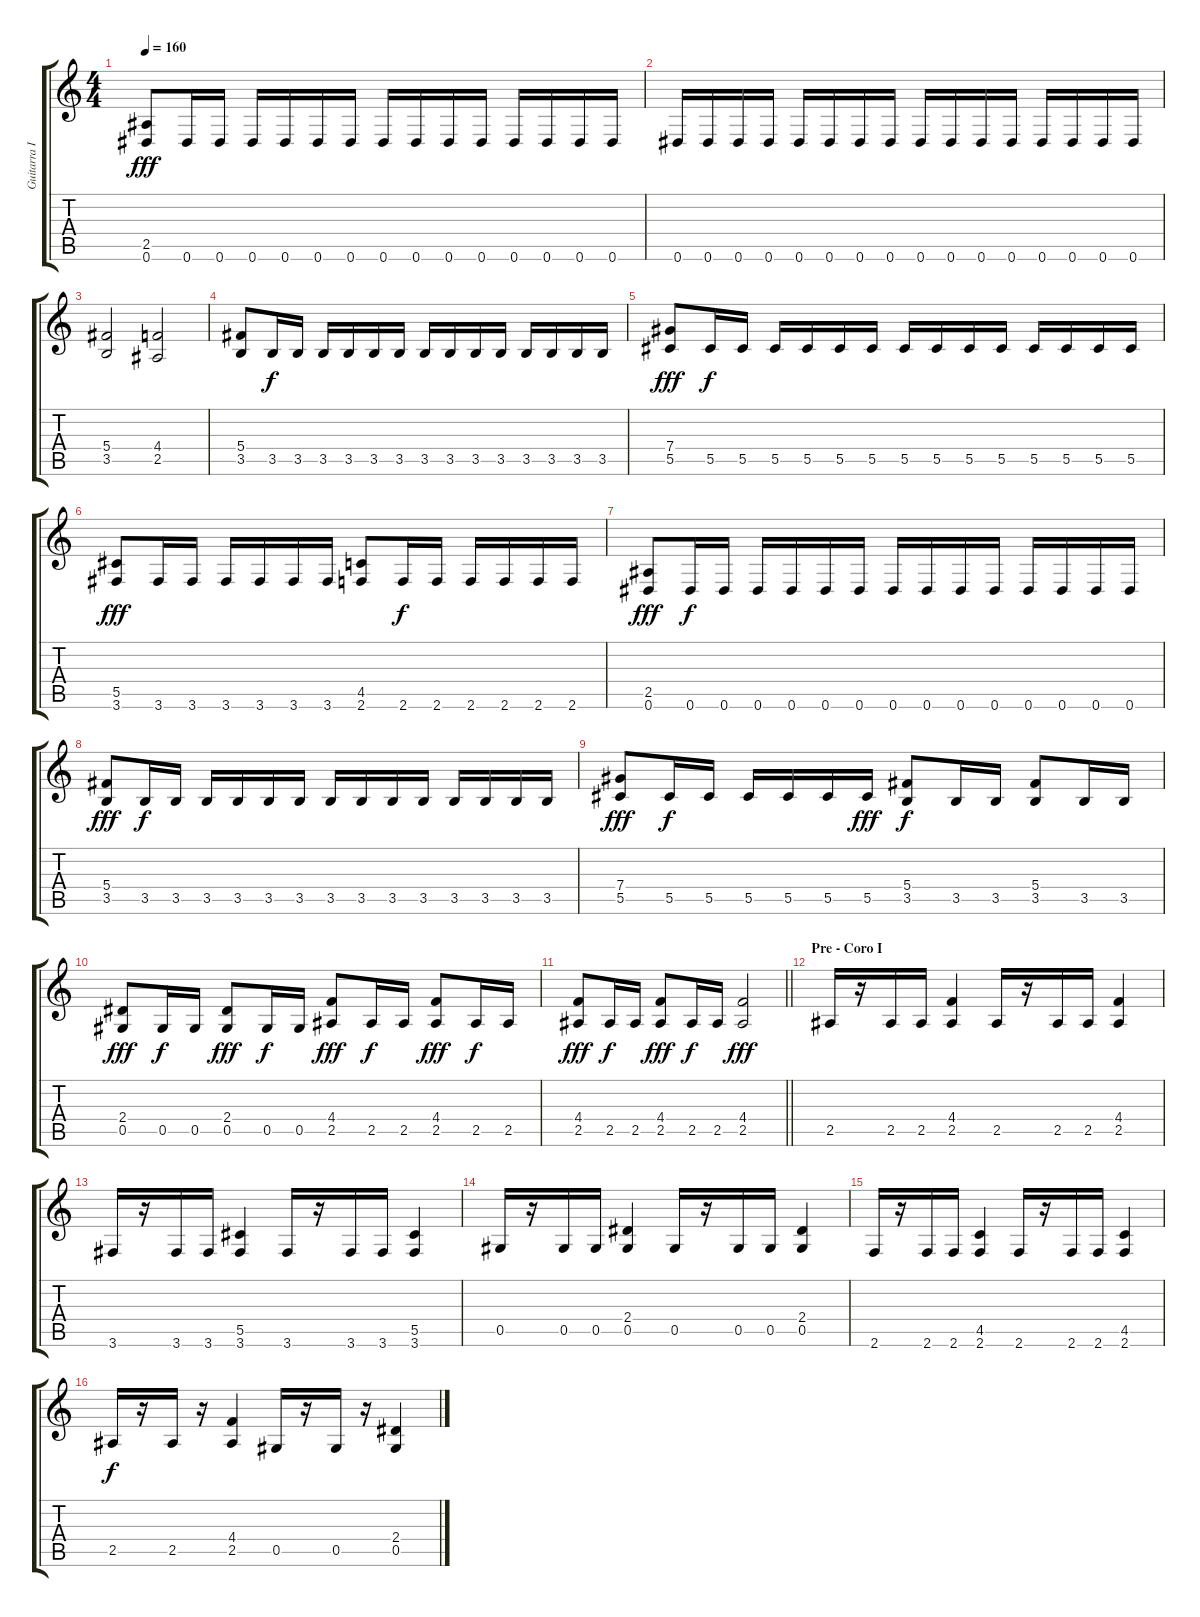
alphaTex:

\track ("Guitarra I" "Guitarra I") {instrument distortionguitar}
\staff {score tabs}
\tuning (Eb4 Bb3 Gb3 Db3 Ab2 Eb2) {hide}
\ts (4 4)
\tempo 160
\clef g2
\ks c
(2.5 0.6).8{dy fff} 0.6.16 0.6.16 0.6.16 0.6.16 0.6.16 0.6.16 0.6.16 0.6.16 0.6.16 0.6.16 0.6.16 0.6.16 0.6.16 0.6.16 |
0.6.16 0.6.16 0.6.16 0.6.16 0.6.16 0.6.16 0.6.16 0.6.16 0.6.16 0.6.16 0.6.16 0.6.16 0.6.16 0.6.16 0.6.16 0.6.16 |
(5.4 3.5).2 (4.4 2.5).2 |
(5.4 3.5).8 3.5.16{dy f} 3.5.16 3.5.16 3.5.16 3.5.16 3.5.16 3.5.16 3.5.16 3.5.16 3.5.16 3.5.16 3.5.16 3.5.16 3.5.16 |
(7.4 5.5).8{dy fff} 5.5.16{dy f} 5.5.16 5.5.16 5.5.16 5.5.16 5.5.16 5.5.16 5.5.16 5.5.16 5.5.16 5.5.16 5.5.16 5.5.16 5.5.16 |
(5.5 3.6).8{dy fff} 3.6.16 3.6.16 3.6.16 3.6.16 3.6.16 3.6.16 (4.5 2.6).8 2.6.16{dy f} 2.6.16 2.6.16 2.6.16 2.6.16 2.6.16 |
(2.5 0.6).8{dy fff} 0.6.16{dy f} 0.6.16 0.6.16 0.6.16 0.6.16 0.6.16 0.6.16 0.6.16 0.6.16 0.6.16 0.6.16 0.6.16 0.6.16 0.6.16 |
(5.4 3.5).8{dy fff} 3.5.16{dy f} 3.5.16 3.5.16 3.5.16 3.5.16 3.5.16 3.5.16 3.5.16 3.5.16 3.5.16 3.5.16 3.5.16 3.5.16 3.5.16 |
(7.4 5.5).8{dy fff} 5.5.16{dy f} 5.5.16 5.5.16 5.5.16 5.5.16 5.5.16{dy fff} (5.4 3.5).8{dy f} 3.5.16 3.5.16 (5.4 3.5).8 3.5.16 3.5.16 |
(2.4 0.5).8{dy fff} 0.5.16{dy f} 0.5.16 (2.4 0.5).8{dy fff} 0.5.16{dy f} 0.5.16 (4.4 2.5).8{dy fff} 2.5.16{dy f} 2.5.16 (4.4 2.5).8{dy fff} 2.5.16{dy f} 2.5.16 |
\barLineRight lightlight
(4.4 2.5).8{dy fff} 2.5.16{dy f} 2.5.16 (4.4 2.5).8{dy fff} 2.5.16{dy f} 2.5.16 (4.4 2.5).2{dy fff} |
\section ("" "Pre - Coro I")
2.5.16 r.16 2.5.16 2.5.16 (4.4 2.5).4 2.5.16 r.16 2.5.16 2.5.16 (4.4 2.5).4 |
3.6.16 r.16 3.6.16 3.6.16 (5.5 3.6).4 3.6.16 r.16 3.6.16 3.6.16 (5.5 3.6).4 |
0.5.16 r.16 0.5.16 0.5.16 (2.4 0.5).4 0.5.16 r.16 0.5.16 0.5.16 (2.4 0.5).4 |
2.6.16 r.16 2.6.16 2.6.16 (4.5 2.6).4 2.6.16 r.16 2.6.16 2.6.16 (4.5 2.6).4 |
2.5.16{dy f} r.16 2.5.16 r.16 (4.4 2.5).4 0.5.16 r.16 0.5.16 r.16 (2.4 0.5).4
